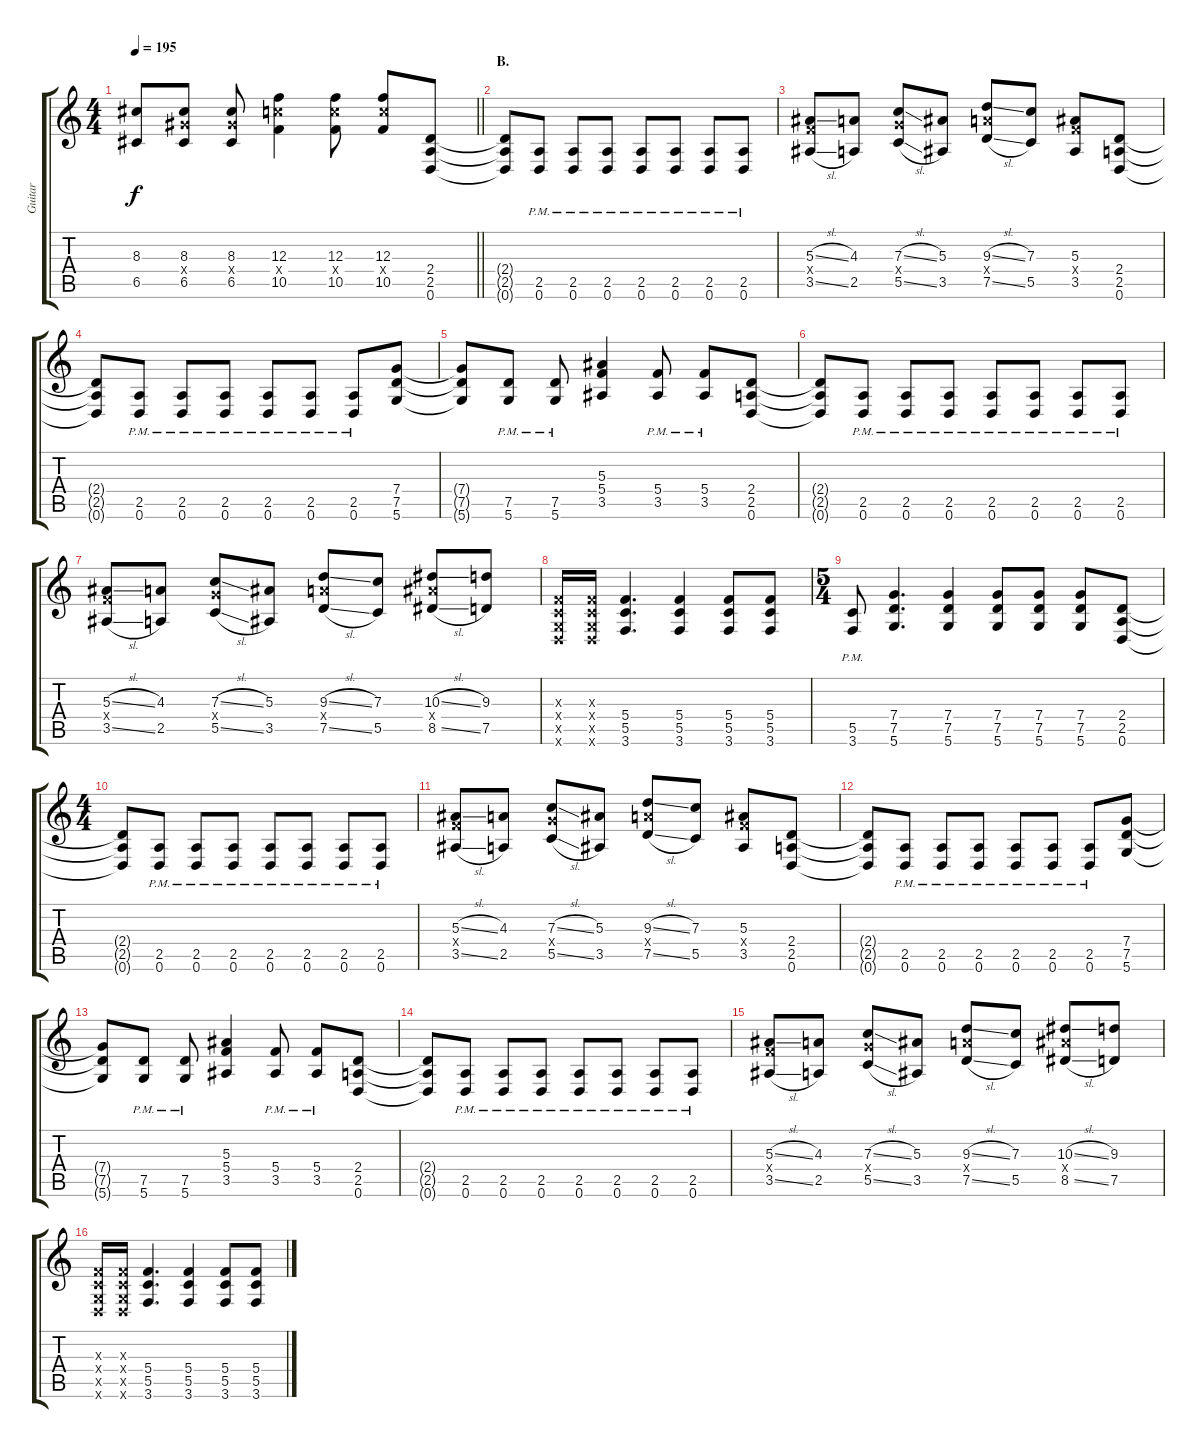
\track ("Guitar" "Guitar") {instrument distortionguitar}
\staff {score tabs}
\tuning (D4 A3 F3 C3 G2 D2) {hide}
\ts (4 4)
\tempo 195
\clef g2
\barLineRight lightlight
\ks c
(8.3{t} 6.5{t}).8{dy f} (8.3 8.4{x} 6.5).8 (8.3 8.4{x} 6.5).8 (12.3 12.4{x} 10.5).4 (12.3 12.4{x} 10.5).8 (12.3 12.4{x} 10.5).8 (2.4 2.5 0.6).8 |
\section ("" "B.")
(2.4{t} 2.5{t} 0.6{t}).8 (2.5{pm} 0.6{pm}).8 (2.5{pm} 0.6{pm}).8 (2.5{pm} 0.6{pm}).8 (2.5{pm} 0.6{pm}).8 (2.5{pm} 0.6{pm}).8 (2.5{pm} 0.6{pm}).8 (2.5{pm} 0.6{pm}).8 |
(5.3{sl} 5.4{x} 3.5{sl}).8 (4.3 2.5).8 (7.3{sl} 7.4{x} 5.5{sl}).8 (5.3 3.5).8 (9.3{sl} 9.4{x} 7.5{sl}).8 (7.3 5.5).8 (5.3 5.4{x} 3.5).8 (2.4 2.5 0.6).8 |
(2.4{t} 2.5{t} 0.6{t}).8 (2.5{pm} 0.6{pm}).8 (2.5{pm} 0.6{pm}).8 (2.5{pm} 0.6{pm}).8 (2.5{pm} 0.6{pm}).8 (2.5{pm} 0.6{pm}).8 (2.5{pm} 0.6{pm}).8 (7.4 7.5 5.6).8 |
(7.4{t} 7.5{t} 5.6{t}).8 (7.5{pm} 5.6{pm}).8 (7.5{pm} 5.6{pm}).8 (5.3 5.4 3.5).4 (5.4{pm} 3.5{pm}).8 (5.4{pm} 3.5{pm}).8 (2.4 2.5 0.6).8 |
(2.4{t} 2.5{t} 0.6{t}).8 (2.5{pm} 0.6{pm}).8 (2.5{pm} 0.6{pm}).8 (2.5{pm} 0.6{pm}).8 (2.5{pm} 0.6{pm}).8 (2.5{pm} 0.6{pm}).8 (2.5{pm} 0.6{pm}).8 (2.5{pm} 0.6{pm}).8 |
(5.3{sl} 5.4{x} 3.5{sl}).8 (4.3 2.5).8 (7.3{sl} 7.4{x} 5.5{sl}).8 (5.3 3.5).8 (9.3{sl} 9.4{x} 7.5{sl}).8 (7.3 5.5).8 (10.3{sl} 10.4{x} 8.5{sl}).8 (9.3 7.5).8 |
(0.3{x} 0.4{x} 0.5{x} 0.6{x}).16 (0.3{x} 0.4{x} 0.5{x} 0.6{x}).16 (5.4 5.5 3.6).4{d} (5.4 5.5 3.6).4 (5.4 5.5 3.6).8 (5.4 5.5 3.6).8 |
\ts (5 4)
(5.5{pm} 3.6{pm}).8 (7.4 7.5 5.6).4{d} (7.4 7.5 5.6).4 (7.4 7.5 5.6).8 (7.4 7.5 5.6).8 (7.4 7.5 5.6).8 (2.4 2.5 0.6).8 |
\ts (4 4)
(2.4{t} 2.5{t} 0.6{t}).8 (2.5{pm} 0.6{pm}).8 (2.5{pm} 0.6{pm}).8 (2.5{pm} 0.6{pm}).8 (2.5{pm} 0.6{pm}).8 (2.5{pm} 0.6{pm}).8 (2.5{pm} 0.6{pm}).8 (2.5{pm} 0.6{pm}).8 |
(5.3{sl} 5.4{x} 3.5{sl}).8 (4.3 2.5).8 (7.3{sl} 7.4{x} 5.5{sl}).8 (5.3 3.5).8 (9.3{sl} 9.4{x} 7.5{sl}).8 (7.3 5.5).8 (5.3 5.4{x} 3.5).8 (2.4 2.5 0.6).8 |
(2.4{t} 2.5{t} 0.6{t}).8 (2.5{pm} 0.6{pm}).8 (2.5{pm} 0.6{pm}).8 (2.5{pm} 0.6{pm}).8 (2.5{pm} 0.6{pm}).8 (2.5{pm} 0.6{pm}).8 (2.5{pm} 0.6{pm}).8 (7.4 7.5 5.6).8 |
(7.4{t} 7.5{t} 5.6{t}).8 (7.5{pm} 5.6{pm}).8 (7.5{pm} 5.6{pm}).8 (5.3 5.4 3.5).4 (5.4{pm} 3.5{pm}).8 (5.4{pm} 3.5{pm}).8 (2.4 2.5 0.6).8 |
(2.4{t} 2.5{t} 0.6{t}).8 (2.5{pm} 0.6{pm}).8 (2.5{pm} 0.6{pm}).8 (2.5{pm} 0.6{pm}).8 (2.5{pm} 0.6{pm}).8 (2.5{pm} 0.6{pm}).8 (2.5{pm} 0.6{pm}).8 (2.5{pm} 0.6{pm}).8 |
(5.3{sl} 5.4{x} 3.5{sl}).8 (4.3 2.5).8 (7.3{sl} 7.4{x} 5.5{sl}).8 (5.3 3.5).8 (9.3{sl} 9.4{x} 7.5{sl}).8 (7.3 5.5).8 (10.3{sl} 10.4{x} 8.5{sl}).8 (9.3 7.5).8 |
(0.3{x} 0.4{x} 0.5{x} 0.6{x}).16 (0.3{x} 0.4{x} 0.5{x} 0.6{x}).16 (5.4 5.5 3.6).4{d} (5.4 5.5 3.6).4 (5.4 5.5 3.6).8 (5.4 5.5 3.6).8
